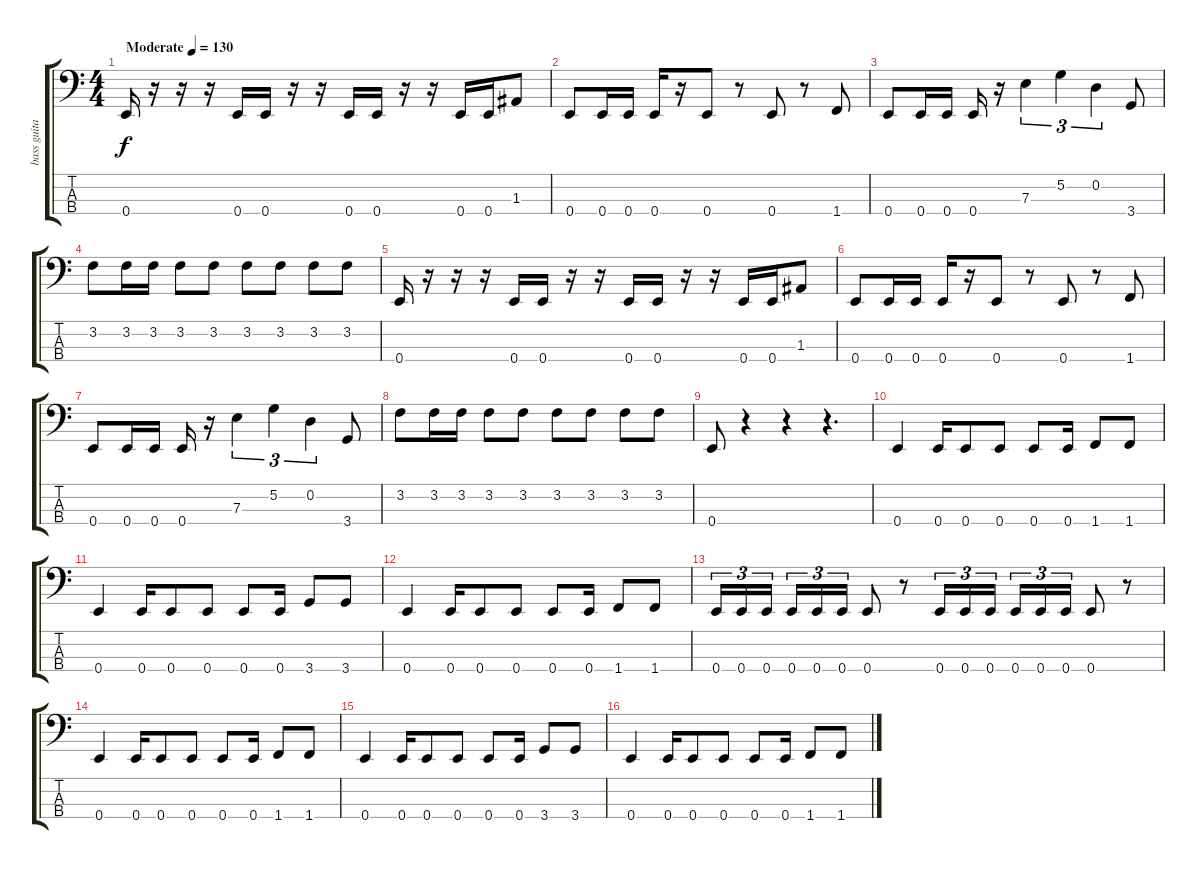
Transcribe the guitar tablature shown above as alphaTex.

\track ("bass guitar" "bass guita") {instrument electricbassfinger}
\staff {score tabs}
\tuning (G2 D2 A1 E1) {hide}
\ts (4 4)
\tempo (130 "Moderate")
\clef f4
\ks c
0.4.16{dy f instrument electricbassfinger} r.16 r.16 r.16 0.4.16 0.4.16 r.16 r.16 0.4.16 0.4.16 r.16 r.16 0.4.16 0.4.16 1.3.8 |
0.4.8 0.4.16 0.4.16 0.4.16 r.16 0.4.8 r.8 0.4.8 r.8 1.4.8 |
0.4.8 0.4.16 0.4.16 0.4.16 r.16 7.3.4{tu (3 2)} 5.2.4{tu (3 2)} 0.2.4{tu (3 2)} 3.4.8 |
3.2.8 3.2.16 3.2.16 3.2.8 3.2.8 3.2.8 3.2.8 3.2.8 3.2.8 |
0.4.16 r.16 r.16 r.16 0.4.16 0.4.16 r.16 r.16 0.4.16 0.4.16 r.16 r.16 0.4.16 0.4.16 1.3.8 |
0.4.8 0.4.16 0.4.16 0.4.16 r.16 0.4.8 r.8 0.4.8 r.8 1.4.8 |
0.4.8 0.4.16 0.4.16 0.4.16 r.16 7.3.4{tu (3 2)} 5.2.4{tu (3 2)} 0.2.4{tu (3 2)} 3.4.8 |
3.2.8 3.2.16 3.2.16 3.2.8 3.2.8 3.2.8 3.2.8 3.2.8 3.2.8 |
0.4.8 r.4 r.4 r.4{d} |
0.4.4 0.4.16 0.4.8 0.4.8 0.4.8 0.4.16 1.4.8 1.4.8 |
0.4.4 0.4.16 0.4.8 0.4.8 0.4.8 0.4.16 3.4.8 3.4.8 |
0.4.4 0.4.16 0.4.8 0.4.8 0.4.8 0.4.16 1.4.8 1.4.8 |
0.4.16{tu (3 2)} 0.4.16{tu (3 2)} 0.4.16{tu (3 2) beam splitsecondary} 0.4.16{tu (3 2)} 0.4.16{tu (3 2)} 0.4.16{tu (3 2)} 0.4.8 r.8 0.4.16{tu (3 2)} 0.4.16{tu (3 2)} 0.4.16{tu (3 2) beam splitsecondary} 0.4.16{tu (3 2)} 0.4.16{tu (3 2)} 0.4.16{tu (3 2)} 0.4.8 r.8 |
0.4.4 0.4.16 0.4.8 0.4.8 0.4.8 0.4.16 1.4.8 1.4.8 |
0.4.4 0.4.16 0.4.8 0.4.8 0.4.8 0.4.16 3.4.8 3.4.8 |
0.4.4 0.4.16 0.4.8 0.4.8 0.4.8 0.4.16 1.4.8 1.4.8
